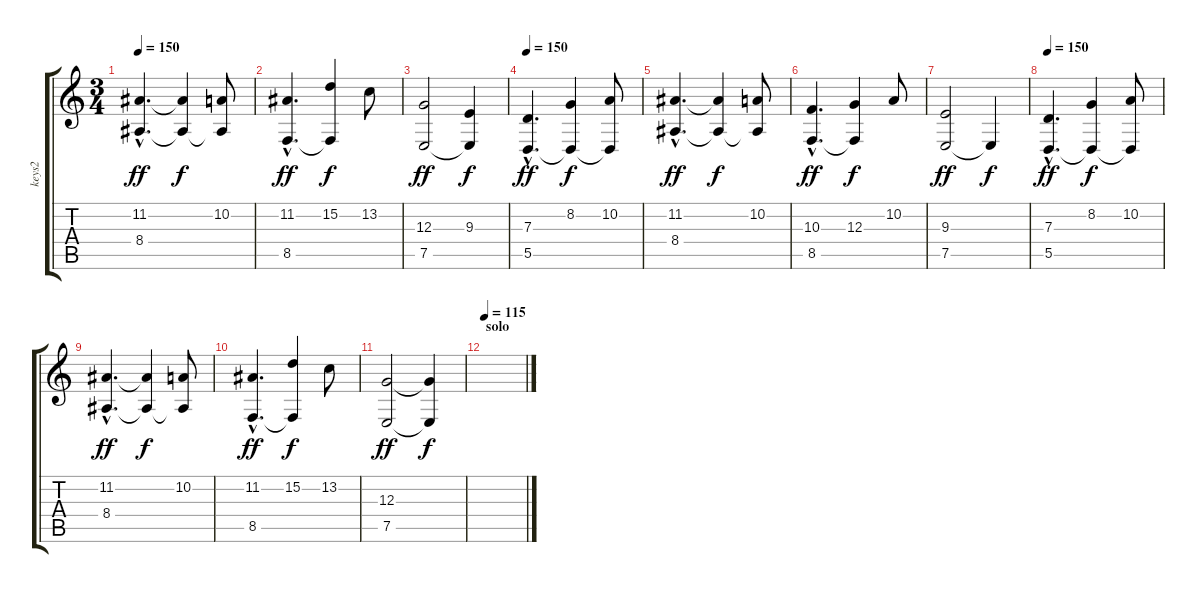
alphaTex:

\track ("keys2" "keys2") {instrument stringensemble1}
\staff {score tabs}
\tuning (E4 B3 G3 D3 A2 D2) {hide}
\ts (3 4)
\tempo 150
\clef g2
\ks c
(11.2{hac} 8.4{hac}).4{d dy ff} (11.2{t} 8.4{t}).4{dy f} (10.2 8.4{t}).8 |
(11.2{hac} 8.5{hac}).4{d dy ff} (15.2 8.5{t}).4{dy f} 13.2.8 |
(12.3 7.5).2{dy ff} (9.3 7.5{t}).4{dy f} |
\tempo 150
(7.3{hac} 5.5{hac}).4{d dy ff} (8.2 5.5{t}).4{dy f} (10.2 5.5{t}).8 |
(11.2{hac} 8.4{hac}).4{d dy ff} (11.2{t} 8.4{t}).4{dy f} (10.2 8.4{t}).8 |
(10.3{hac} 8.5{hac}).4{d dy ff} (12.3 8.5{t}).4{dy f} 10.2.8 |
(9.3 7.5).2{dy ff} 7.5{t}.4{dy f} |
\tempo 150
(7.3{hac} 5.5{hac}).4{d dy ff} (8.2 5.5{t}).4{dy f} (10.2 5.5{t}).8 |
(11.2{hac} 8.4{hac}).4{d dy ff} (11.2{t} 8.4{t}).4{dy f} (10.2 8.4{t}).8 |
(11.2{hac} 8.5{hac}).4{d dy ff} (15.2 8.5{t}).4{dy f} 13.2.8 |
(12.3 7.5).2{dy ff} (12.3{t} 7.5{t}).4{dy f} |
\section ("" "solo")
\tempo 115
